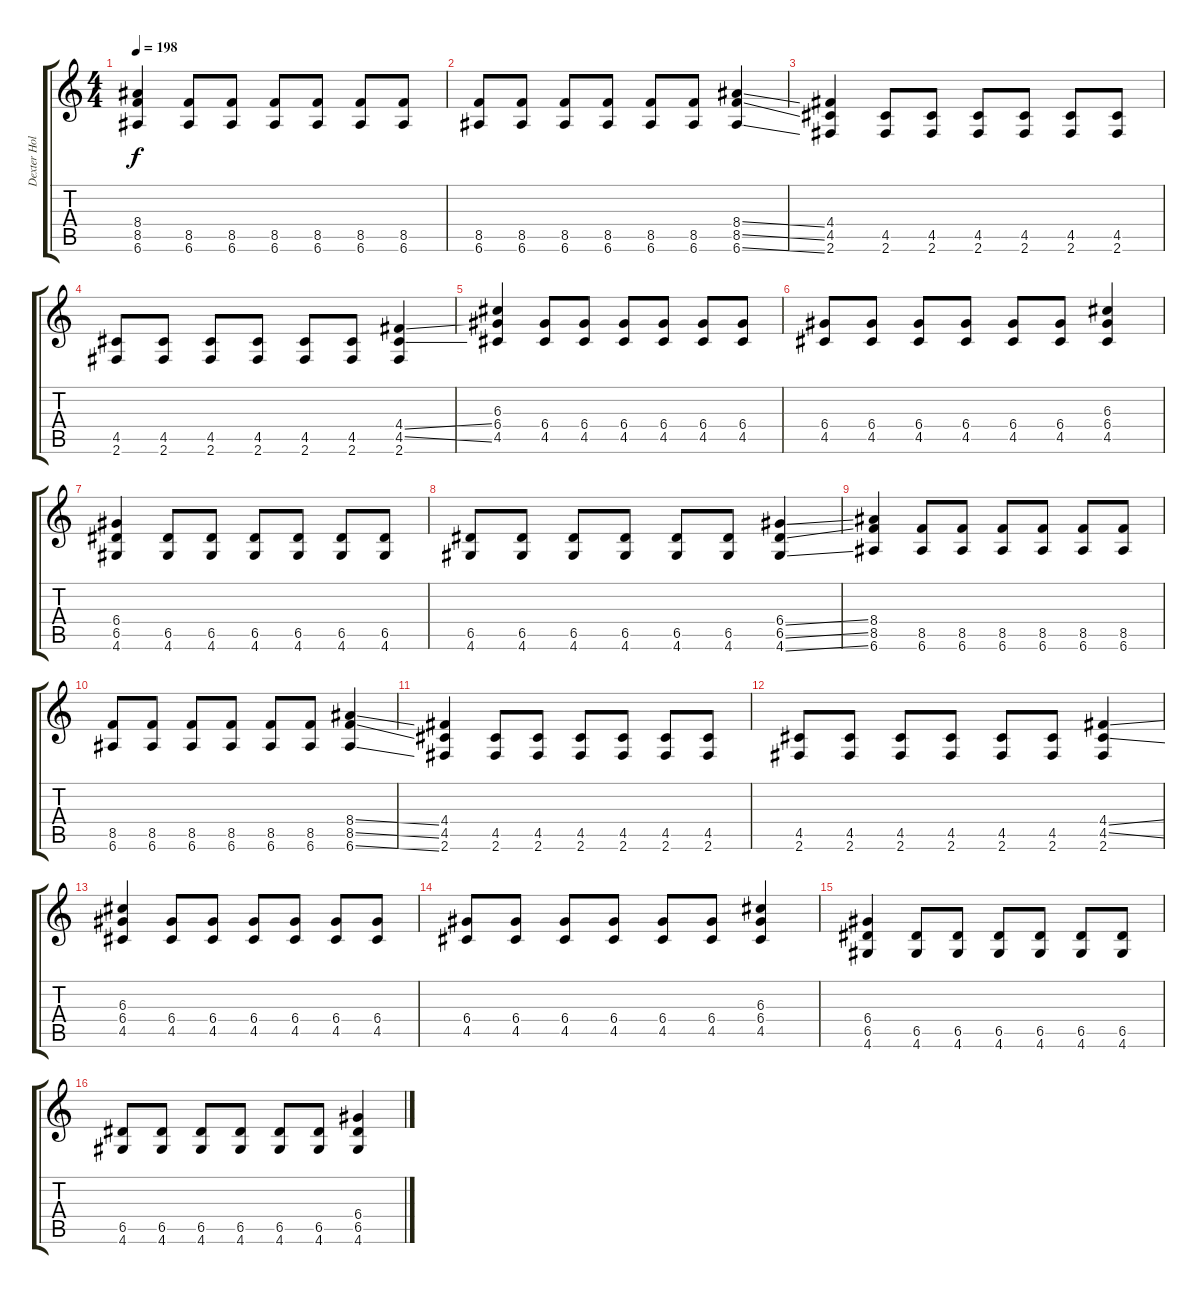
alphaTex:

\track ("Dexter Holland" "Dexter Hol") {instrument distortionguitar}
\staff {score tabs}
\tuning (E4 B3 G3 D3 A2 E2) {hide}
\ts (4 4)
\tempo 198
\clef g2
\ks c
(8.4 8.5 6.6).4{dy f} (8.5 6.6).8 (8.5 6.6).8 (8.5 6.6).8 (8.5 6.6).8 (8.5 6.6).8 (8.5 6.6).8 |
(8.5 6.6).8 (8.5 6.6).8 (8.5 6.6).8 (8.5 6.6).8 (8.5 6.6).8 (8.5 6.6).8 (8.4{ss} 8.5{ss} 6.6{ss}).4 |
(4.4 4.5 2.6).4 (4.5 2.6).8 (4.5 2.6).8 (4.5 2.6).8 (4.5 2.6).8 (4.5 2.6).8 (4.5 2.6).8 |
(4.5 2.6).8 (4.5 2.6).8 (4.5 2.6).8 (4.5 2.6).8 (4.5 2.6).8 (4.5 2.6).8 (4.4{ss} 4.5{ss} 2.6).4 |
(6.3 6.4 4.5).4 (6.4 4.5).8 (6.4 4.5).8 (6.4 4.5).8 (6.4 4.5).8 (6.4 4.5).8 (6.4 4.5).8 |
(6.4 4.5).8 (6.4 4.5).8 (6.4 4.5).8 (6.4 4.5).8 (6.4 4.5).8 (6.4 4.5).8 (6.3 6.4 4.5).4 |
(6.4 6.5 4.6).4 (6.5 4.6).8 (6.5 4.6).8 (6.5 4.6).8 (6.5 4.6).8 (6.5 4.6).8 (6.5 4.6).8 |
(6.5 4.6).8 (6.5 4.6).8 (6.5 4.6).8 (6.5 4.6).8 (6.5 4.6).8 (6.5 4.6).8 (6.4{ss} 6.5{ss} 4.6{ss}).4 |
(8.4 8.5 6.6).4 (8.5 6.6).8 (8.5 6.6).8 (8.5 6.6).8 (8.5 6.6).8 (8.5 6.6).8 (8.5 6.6).8 |
(8.5 6.6).8 (8.5 6.6).8 (8.5 6.6).8 (8.5 6.6).8 (8.5 6.6).8 (8.5 6.6).8 (8.4{ss} 8.5{ss} 6.6{ss}).4 |
(4.4 4.5 2.6).4 (4.5 2.6).8 (4.5 2.6).8 (4.5 2.6).8 (4.5 2.6).8 (4.5 2.6).8 (4.5 2.6).8 |
(4.5 2.6).8 (4.5 2.6).8 (4.5 2.6).8 (4.5 2.6).8 (4.5 2.6).8 (4.5 2.6).8 (4.4{ss} 4.5{ss} 2.6).4 |
(6.3 6.4 4.5).4 (6.4 4.5).8 (6.4 4.5).8 (6.4 4.5).8 (6.4 4.5).8 (6.4 4.5).8 (6.4 4.5).8 |
(6.4 4.5).8 (6.4 4.5).8 (6.4 4.5).8 (6.4 4.5).8 (6.4 4.5).8 (6.4 4.5).8 (6.3 6.4 4.5).4 |
(6.4 6.5 4.6).4 (6.5 4.6).8 (6.5 4.6).8 (6.5 4.6).8 (6.5 4.6).8 (6.5 4.6).8 (6.5 4.6).8 |
(6.5 4.6).8 (6.5 4.6).8 (6.5 4.6).8 (6.5 4.6).8 (6.5 4.6).8 (6.5 4.6).8 (6.4{ss} 6.5{ss} 4.6{ss}).4
